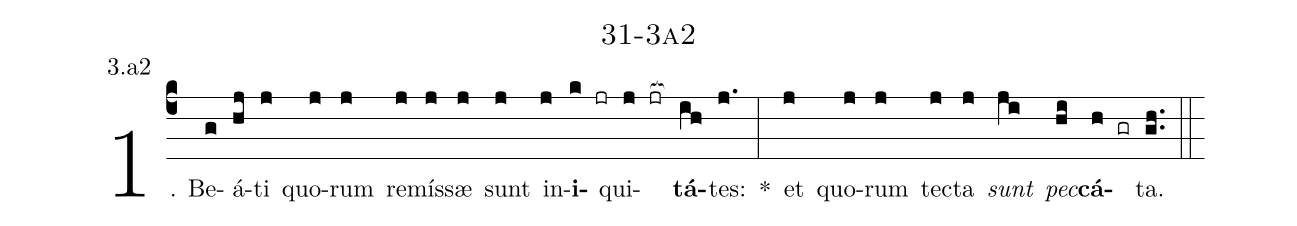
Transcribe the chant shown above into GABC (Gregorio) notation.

name: 31-3a2;
annotation: 3.a2;
%%
(c4)1. Be(g)á(hj)ti(j) quo(j)rum(j) re(j)mís(j)sæ(j) sunt(j) in(j)<b>i</b>(k jr)qui(j jr[ocb:1{])<b>tá</b>(ih[ocb:0}])tes:(j.) *(:) et(j) quo(j)rum(j) tec(j)ta(j) <i>sunt</i>(ji) <i>pec</i>(hi)<b>cá</b>(h gr)ta.(gh..) (::)
